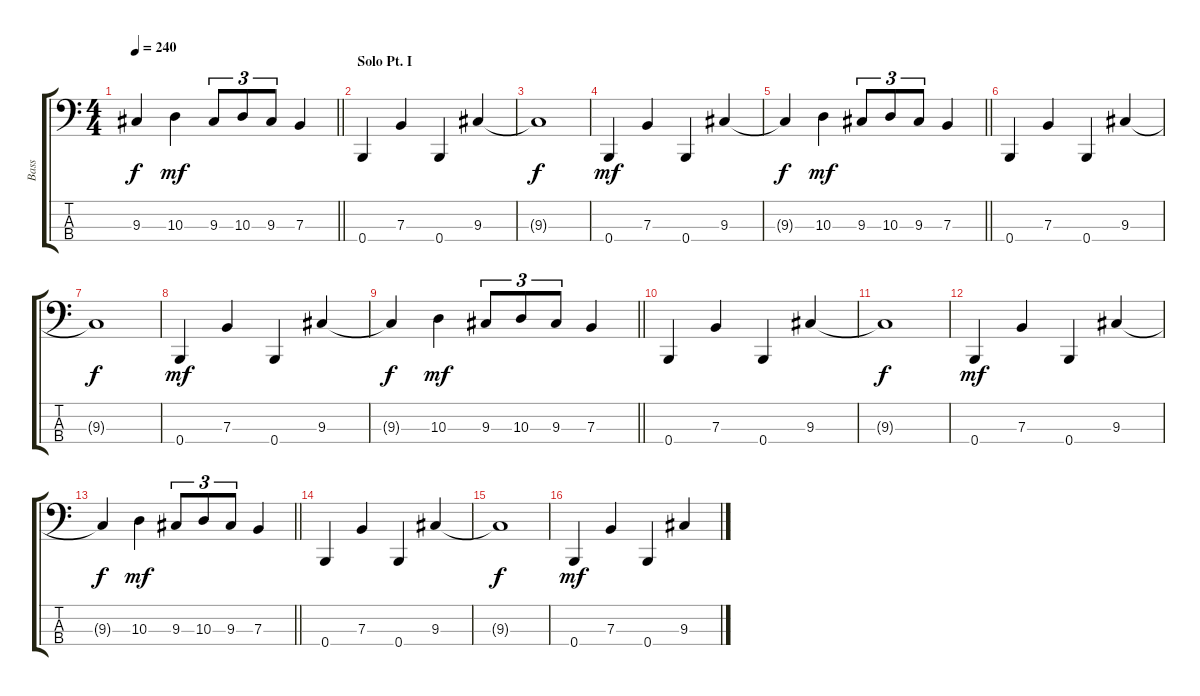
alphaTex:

\track ("Bass" "Bass") {instrument electricbasspick}
\staff {score tabs}
\tuning (D2 A1 E1 B0) {hide}
\ts (4 4)
\tempo 240
\clef f4
\barLineRight lightlight
\ks c
9.3{t}.4{dy f} 10.3.4{dy mf} 9.3.8{tu (3 2)} 10.3.8{tu (3 2)} 9.3.8{tu (3 2)} 7.3.4 |
\section ("" "Solo Pt. I")
0.4.4 7.3.4 0.4.4 9.3.4 |
9.3{t}.1{dy f} |
0.4.4{dy mf} 7.3.4 0.4.4 9.3.4 |
\barLineRight lightlight
9.3{t}.4{dy f} 10.3.4{dy mf} 9.3.8{tu (3 2)} 10.3.8{tu (3 2)} 9.3.8{tu (3 2)} 7.3.4 |
0.4.4 7.3.4 0.4.4 9.3.4 |
9.3{t}.1{dy f} |
0.4.4{dy mf} 7.3.4 0.4.4 9.3.4 |
\barLineRight lightlight
9.3{t}.4{dy f} 10.3.4{dy mf} 9.3.8{tu (3 2)} 10.3.8{tu (3 2)} 9.3.8{tu (3 2)} 7.3.4 |
0.4.4 7.3.4 0.4.4 9.3.4 |
9.3{t}.1{dy f} |
0.4.4{dy mf} 7.3.4 0.4.4 9.3.4 |
\barLineRight lightlight
9.3{t}.4{dy f} 10.3.4{dy mf} 9.3.8{tu (3 2)} 10.3.8{tu (3 2)} 9.3.8{tu (3 2)} 7.3.4 |
0.4.4 7.3.4 0.4.4 9.3.4 |
9.3{t}.1{dy f} |
0.4.4{dy mf} 7.3.4 0.4.4 9.3.4
